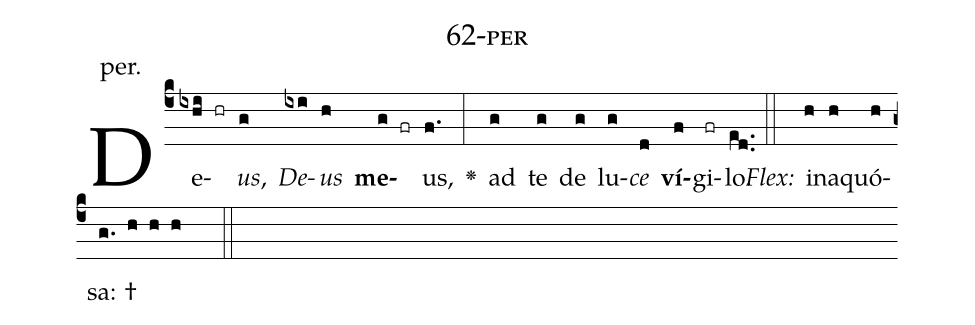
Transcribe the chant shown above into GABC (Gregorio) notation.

name: 62-per;
annotation: per.;
%%
(c4)De(ixhi hr)<i>us</i>,(g) <i>De</i>(ixi)<i>us</i>(h) <b>me</b>(g fr)us,(f.) <v>\greheightstar</v>(:) ad(g) te(g) de(g) lu(g)<i>ce</i>(d) <b>ví</b>(f)gi(fr)lo.(ed..) (::)
<i>Flex:</i>()  in(h)a(h)quó(h)sa: †(g. h h h  ::)

%E(g) u(g) o(g) u(d) a(f) e.(ed..) (::)
